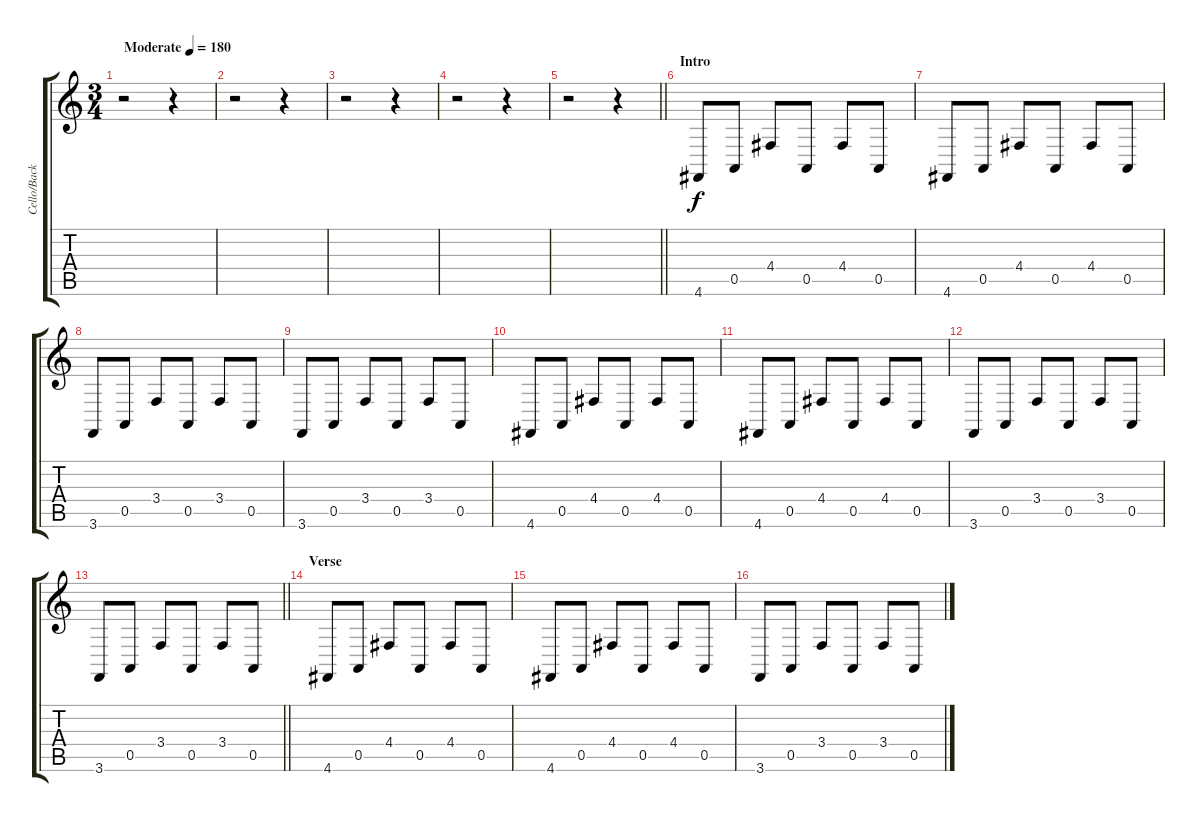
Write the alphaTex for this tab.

\track ("Cello/Backing Vocal" "Cello/Back") {instrument cello}
\staff {score tabs}
\tuning (E4 B3 G3 D3 A2 D2) {hide}
\ts (3 4)
\tempo (180 "Moderate")
\clef g2
\ks c
r.2{dy f instrument cello} r.4 |
r.2 r.4 |
r.2 r.4 |
r.2 r.4 |
\barLineRight lightlight
r.2 r.4 |
\section ("" "Intro")
4.6.8 0.5.8 4.4.8 0.5.8 4.4.8 0.5.8 |
4.6.8 0.5.8 4.4.8 0.5.8 4.4.8 0.5.8 |
3.6.8 0.5.8 3.4.8 0.5.8 3.4.8 0.5.8 |
3.6.8 0.5.8 3.4.8 0.5.8 3.4.8 0.5.8 |
4.6.8 0.5.8 4.4.8 0.5.8 4.4.8 0.5.8 |
4.6.8 0.5.8 4.4.8 0.5.8 4.4.8 0.5.8 |
3.6.8 0.5.8 3.4.8 0.5.8 3.4.8 0.5.8 |
\barLineRight lightlight
3.6.8 0.5.8 3.4.8 0.5.8 3.4.8 0.5.8 |
\section ("" "Verse")
4.6.8 0.5.8 4.4.8 0.5.8 4.4.8 0.5.8 |
4.6.8 0.5.8 4.4.8 0.5.8 4.4.8 0.5.8 |
3.6.8 0.5.8 3.4.8 0.5.8 3.4.8 0.5.8
